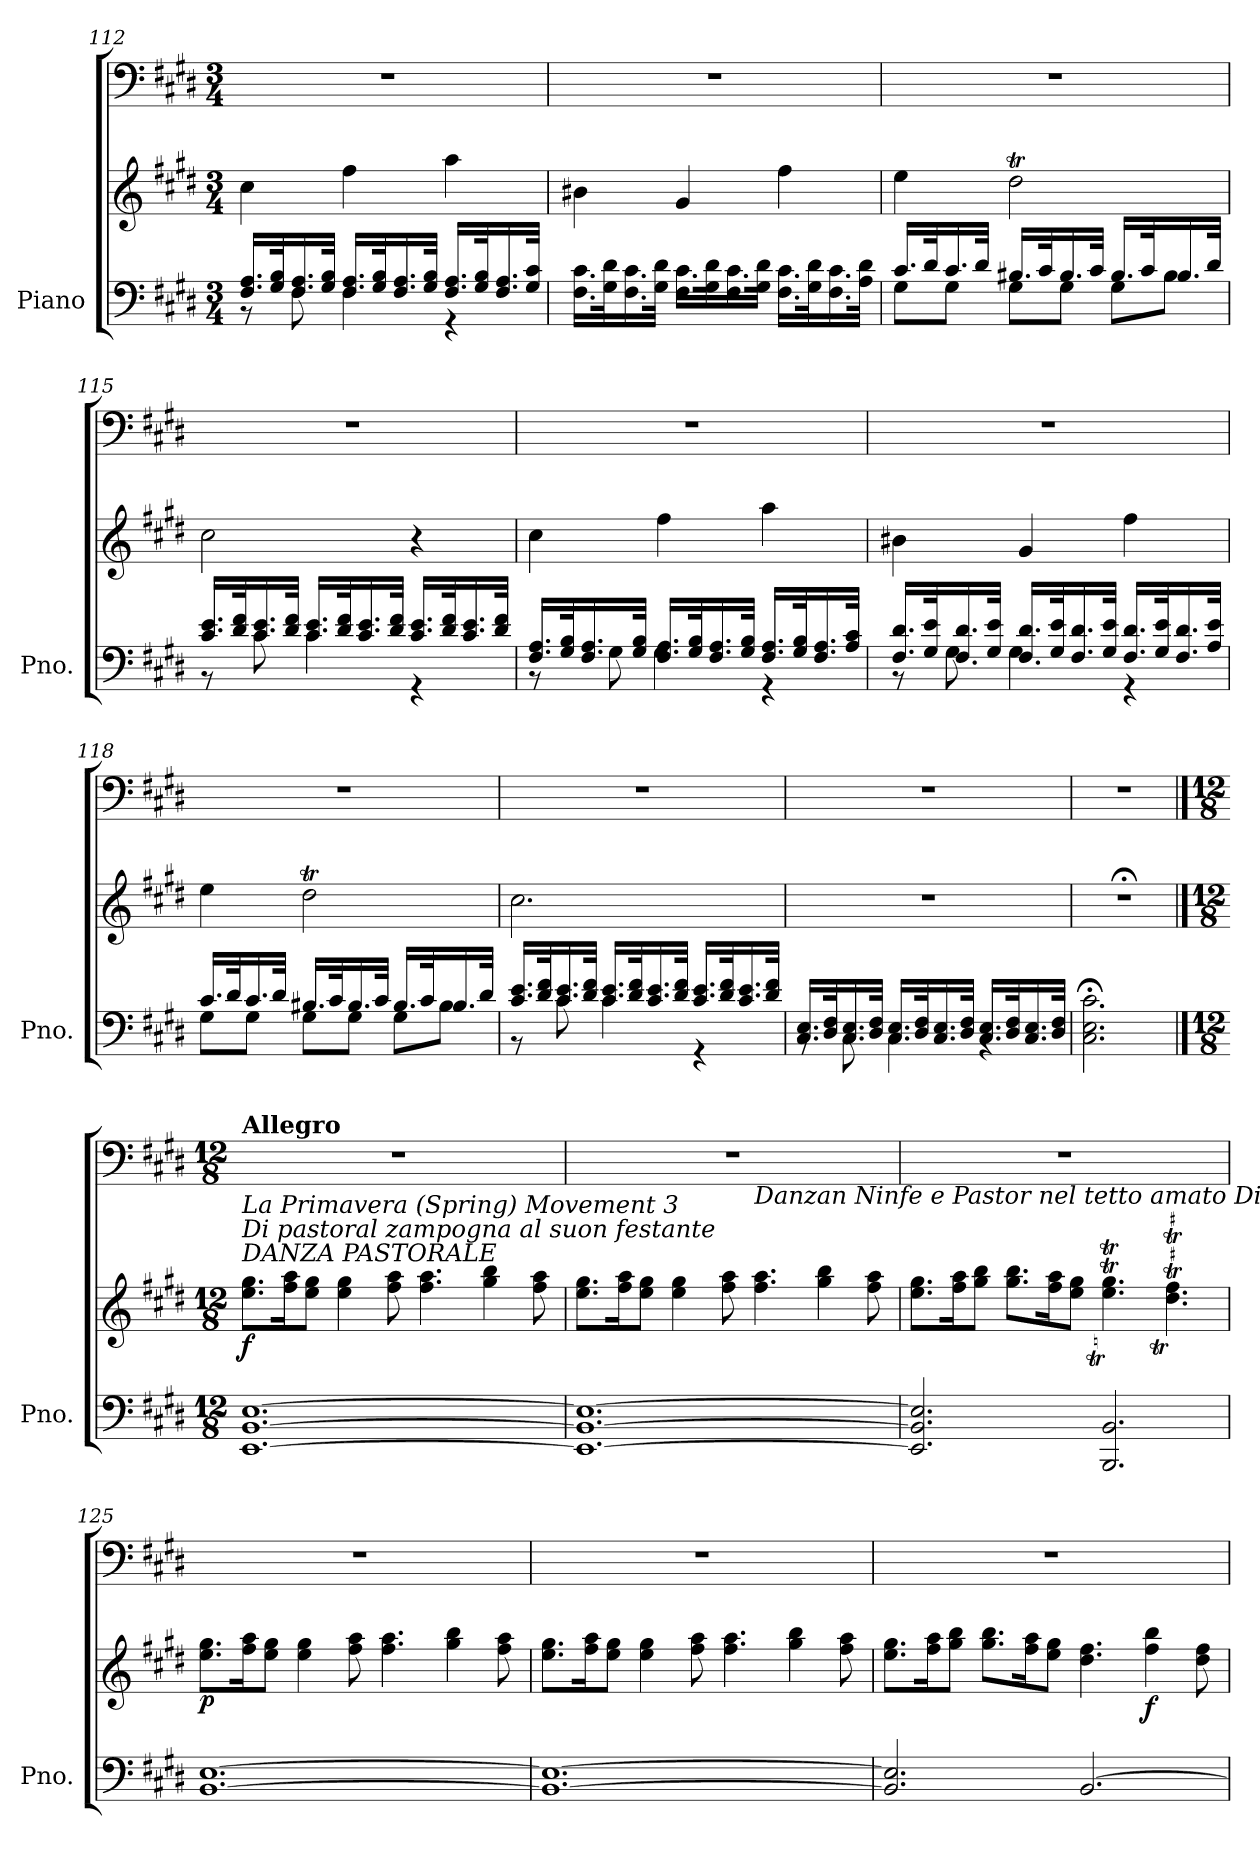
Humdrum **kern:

**kern	**kern	**kern	**dynam
*part1	*part1	*part1	*part1
*staff3	*staff2	*staff1	*staff1/2/3
*I"Piano	*	*	*
*I'Pno.	*	*	*
*clefF4	*clefG2	*clefF4	*
*k[f#c#g#d#]	*k[f#c#g#d#]	*k[f#c#g#d#]	*
*M3/4	*M3/4	*M3/4	*
=112	=112	=112	=112
*^	*	*	*
16.F#/ 16.A/LL	8r	4cc#\	2.r	.
32G#/ 32B/K	.	.	.	.
16.F#/ 16.A/	8F#\	.	.	.
32G#/ 32B/JJk	.	.	.	.
16.F#/ 16.A/LL	4F#\	4ff#\	.	.
32G#/ 32B/K	.	.	.	.
16.F#/ 16.A/	.	.	.	.
32G#/ 32B/JJk	.	.	.	.
16.F#/ 16.A/LL	4r	4aa\	.	.
32G#/ 32B/K	.	.	.	.
16.F#/ 16.A/	.	.	.	.
32G#/ 32c#/JJk	.	.	.	.
!!LO:LB:g=z
=113	=113	=113	=113	=113
16.F#\ 16.c#\LL	2.ryy	4b#X\	2.r	.
32G#\ 32d#\K	.	.	.	.
16.F#\ 16.c#\	.	.	.	.
32G#\ 32d#\JJk	.	.	.	.
16.F#\ 16.c#\LL	.	4g#/	.	.
32G#\ 32d#\K	.	.	.	.
16.F#\ 16.c#\	.	.	.	.
32G#\ 32d#\JJk	.	.	.	.
16.F#\ 16.c#\LL	.	4ff#\	.	.
32G#\ 32d#\K	.	.	.	.
16.F#\ 16.c#\	.	.	.	.
32A\ 32d#\JJk	.	.	.	.
!!LO:PB:g=z
=114	=114	=114	=114	=114
16.c#/LL	8G#\L	4ee\	2.r	.
32d#/K	.	.	.	.
16.c#/	8G#\J	.	.	.
32d#/JJk	.	.	.	.
16.B#X/LL	8G#\L	2dd#t\	.	.
32c#/K	.	.	.	.
16.B#/	8G#\J	.	.	.
32c#/JJk	.	.	.	.
16.B#/LL	8G#\L	.	.	.
32c#/K	.	.	.	.
16.B#/	8B#\J	.	.	.
32d#/JJk	.	.	.	.
=115	=115	=115	=115	=115
16.c#/ 16.e/LL	8r	2cc#\	2.r	.
32d#/ 32f#/K	.	.	.	.
16.c#/ 16.e/	8c#\	.	.	.
32d#/ 32f#/JJk	.	.	.	.
16.c#/ 16.e/LL	4c#\	.	.	.
32d#/ 32f#/K	.	.	.	.
16.c#/ 16.e/	.	.	.	.
32d#/ 32f#/JJk	.	.	.	.
16.c#/ 16.e/LL	4r	4r	.	.
32d#/ 32f#/K	.	.	.	.
16.c#/ 16.e/	.	.	.	.
32d#/ 32f#/JJk	.	.	.	.
!!LO:LB:g=z
=116	=116	=116	=116	=116
16.F#/ 16.A/LL	8r	4cc#\	2.r	.
32G#/ 32B/K	.	.	.	.
16.F#/ 16.A/	8G#\	.	.	.
32G#/ 32B/JJk	.	.	.	.
16.F#/ 16.A/LL	4G#\	4ff#\	.	.
32G#/ 32B/K	.	.	.	.
16.F#/ 16.A/	.	.	.	.
32G#/ 32B/JJk	.	.	.	.
16.F#/ 16.A/LL	4r	4aa\	.	.
32G#/ 32B/K	.	.	.	.
16.F#/ 16.A/	.	.	.	.
32A/ 32c#/JJk	.	.	.	.
=117	=117	=117	=117	=117
16.F#/ 16.d#/LL	8r	4b#X\	2.r	.
32G#/ 32e/K	.	.	.	.
16.F#/ 16.d#/	8G#\	.	.	.
32G#/ 32e/JJk	.	.	.	.
16.F#/ 16.d#/LL	4G#\	4g#/	.	.
32G#/ 32e/K	.	.	.	.
16.F#/ 16.d#/	.	.	.	.
32G#/ 32e/JJk	.	.	.	.
16.F#/ 16.d#/LL	4r	4ff#\	.	.
32G#/ 32e/K	.	.	.	.
16.F#/ 16.d#/	.	.	.	.
32A/ 32e/JJk	.	.	.	.
!!LO:LB:g=z
=118	=118	=118	=118	=118
16.c#/LL	8G#\L	4ee\	2.r	.
32d#/K	.	.	.	.
16.c#/	8G#\J	.	.	.
32d#/JJk	.	.	.	.
16.B#X/LL	8G#\L	2dd#t\	.	.
32c#/K	.	.	.	.
16.B#/	8G#\J	.	.	.
32c#/JJk	.	.	.	.
16.B#/LL	8G#\L	.	.	.
32c#/K	.	.	.	.
16.B#/	8B#\J	.	.	.
32d#/JJk	.	.	.	.
=119	=119	=119	=119	=119
16.c#/ 16.e/LL	8r	2.cc#\	2.r	.
32d#/ 32f#/K	.	.	.	.
16.c#/ 16.e/	8c#\	.	.	.
32d#/ 32f#/JJk	.	.	.	.
16.c#/ 16.e/LL	4c#\	.	.	.
32d#/ 32f#/K	.	.	.	.
16.c#/ 16.e/	.	.	.	.
32d#/ 32f#/JJk	.	.	.	.
16.c#/ 16.e/LL	4r	.	.	.
32d#/ 32f#/K	.	.	.	.
16.c#/ 16.e/	.	.	.	.
32d#/ 32f#/JJk	.	.	.	.
!!LO:PB:g=z
=120	=120	=120	=120	=120
16.C#/ 16.E/LL	8rBB	2.r	2.r	.
32D#/ 32F#/K	.	.	.	.
16.C#/ 16.E/	8C#\	.	.	.
32D#/ 32F#/JJk	.	.	.	.
16.C#/ 16.E/LL	4C#\	.	.	.
32D#/ 32F#/K	.	.	.	.
16.C#/ 16.E/	.	.	.	.
32D#/ 32F#/JJk	.	.	.	.
16.C#/ 16.E/LL	4rBB	.	.	.
32D#/ 32F#/K	.	.	.	.
16.C#/ 16.E/	.	.	.	.
32D#/ 32F#/JJk	.	.	.	.
=121	=121	=121	=121	=121
2.C#\;< 2.E\;< 2.c#\;<	2.ryy	2.r;<	2.r	.
!!LO:LB:g=z
==122	==122	==122	==122	==122
*M12/8	*	*M12/8	*M12/8	*
!	!	!	!LO:TX:a:B:t=Allegro	!
!	!	!LO:TX:a:i:t=DANZA PASTORALE	!	!
!	!	!LO:TX:a:i:t=Di pastoral zampogna al suon festante	!	!
!	!	!LO:TX:a:i:t=La Primavera (Spring) Movement 3	!	!
!	!	!	!	!LO:DY:b=2
[1.EE [1.BB [1.E	1.ryy	8.ee\ 8.gg#\L	1.r	f
.	.	16ff#\ 16aa\K	.	.
.	.	8ee\ 8gg#\J	.	.
.	.	4ee\ 4gg#\	.	.
.	.	8ff#\ 8aa\	.	.
.	.	4.ff#\ 4.aa\	.	.
.	.	4gg#\ 4bb\	.	.
.	.	8ff#\ 8aa\	.	.
=123	=123	=123	=123	=123
1.EE_ 1.BB_ 1.E_	1.ryy	8.ee\ 8.gg#\L	1.r	.
.	.	16ff#\ 16aa\K	.	.
.	.	8ee\ 8gg#\J	.	.
.	.	4ee\ 4gg#\	.	.
.	.	8ff#\ 8aa\	.	.
!	!	!LO:TX:a:i:t=Danzan Ninfe e Pastor nel tetto amato Di primavera all'apparir billante	!	!
.	.	4.ff#\ 4.aa\	.	.
.	.	4gg#\ 4bb\	.	.
.	.	8ff#\ 8aa\	.	.
=124	=124	=124	=124	=124
*	*	*^	*	*
2.EE/] 2.BB/] 2.E/]	1.ryy	8.ee\ 8.gg#\L	2.ryy	1.r	.
.	.	16ff#\ 16aa\K	.	.	.
.	.	8gg#\ 8bb\J	.	.	.
.	.	8.gg#\ 8.bb\L	.	.	.
.	.	16ff#\ 16aa\K	.	.	.
.	.	8ee\ 8gg#\J	.	.	.
2.BBB/ 2.BB/	.	4.ee\T 4.gg#\T	4.gg#t\yy	.	.
.	.	4.dd#\T 4.ff#\T	4.ff#T\yy	.	.
!!LO:LB:g=z
=125	=125	=125	=125	=125	=125
!	!	!	!	!	!LO:DY:b=2
*	*	*v	*v	*	*
[1.BB [1.E	1.ryy	8.ee\ 8.gg#\L	1.r	p
.	.	16ff#\ 16aa\K	.	.
.	.	8ee\ 8gg#\J	.	.
.	.	4ee\ 4gg#\	.	.
.	.	8ff#\ 8aa\	.	.
.	.	4.ff#\ 4.aa\	.	.
.	.	4gg#\ 4bb\	.	.
.	.	8ff#\ 8aa\	.	.
!!LO:LB:g=z
=126	=126	=126	=126	=126
1.BB_ 1.E_	1.ryy	8.ee\ 8.gg#\L	1.r	.
.	.	16ff#\ 16aa\K	.	.
.	.	8ee\ 8gg#\J	.	.
.	.	4ee\ 4gg#\	.	.
.	.	8ff#\ 8aa\	.	.
.	.	4.ff#\ 4.aa\	.	.
.	.	4gg#\ 4bb\	.	.
.	.	8ff#\ 8aa\	.	.
=127	=127	=127	=127	=127
2.BB/] 2.E/]	1.ryy	8.ee\ 8.gg#\L	1.r	.
.	.	16ff#\ 16aa\K	.	.
.	.	8gg#\ 8bb\J	.	.
.	.	8.gg#\ 8.bb\L	.	.
.	.	16ff#\ 16aa\K	.	.
.	.	8ee\ 8gg#\J	.	.
[2.BB/	.	4.dd#\ 4.ff#\	.	.
!	!	!	!	!LO:DY:b=2
.	.	4ff#\ 4bb\	.	f
.	.	8dd#\ 8ff#\	.	.
*v	*v	*	*	*
=	=	=	=
*-	*-	*-	*-
